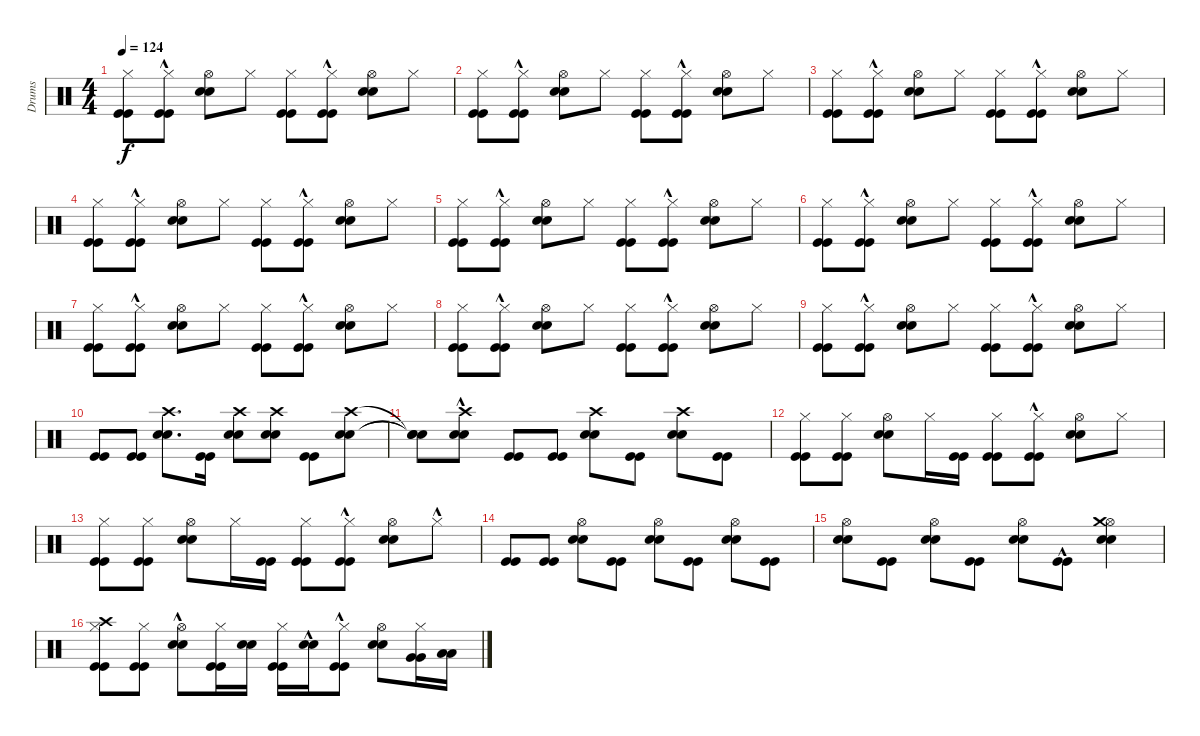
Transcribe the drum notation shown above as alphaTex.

\track ("Drums" "Drums") {instrument percussion}
\staff {score}
\articulation defaults
\ts (4 4)
\tempo 124
\clef neutral
\ks c
("Kick (hit)" "Kick (hit)" "Hi-Hat (closed)").8{dy f} ("Kick (hit)"{hac} "Kick (hit)"{hac} "Hi-Hat (closed)").8 ("Snare (hit) 2" "Snare (hit) 2" "Hi-Hat (open)").8 "Hi-Hat (closed)".8 ("Kick (hit)" "Kick (hit)" "Hi-Hat (closed)").8 ("Kick (hit)"{hac} "Kick (hit)"{hac} "Hi-Hat (closed)").8 ("Snare (hit) 2" "Snare (hit) 2" "Hi-Hat (open)").8 "Hi-Hat (closed)".8 |
("Kick (hit)" "Kick (hit)" "Hi-Hat (closed)").8 ("Kick (hit)"{hac} "Kick (hit)"{hac} "Hi-Hat (closed)").8 ("Snare (hit) 2" "Snare (hit) 2" "Hi-Hat (open)").8 "Hi-Hat (closed)".8 ("Kick (hit)" "Kick (hit)" "Hi-Hat (closed)").8 ("Kick (hit)"{hac} "Kick (hit)"{hac} "Hi-Hat (closed)").8 ("Snare (hit) 2" "Snare (hit) 2" "Hi-Hat (open)").8 "Hi-Hat (closed)".8 |
("Kick (hit)" "Kick (hit)" "Hi-Hat (closed)").8 ("Kick (hit)"{hac} "Kick (hit)"{hac} "Hi-Hat (closed)").8 ("Snare (hit) 2" "Snare (hit) 2" "Hi-Hat (open)").8 "Hi-Hat (closed)".8 ("Kick (hit)" "Kick (hit)" "Hi-Hat (closed)").8 ("Kick (hit)"{hac} "Kick (hit)"{hac} "Hi-Hat (closed)").8 ("Snare (hit) 2" "Snare (hit) 2" "Hi-Hat (open)").8 "Hi-Hat (closed)".8 |
("Kick (hit)" "Kick (hit)" "Hi-Hat (closed)").8 ("Kick (hit)"{hac} "Kick (hit)"{hac} "Hi-Hat (closed)").8 ("Snare (hit) 2" "Snare (hit) 2" "Hi-Hat (open)").8 "Hi-Hat (closed)".8 ("Kick (hit)" "Kick (hit)" "Hi-Hat (closed)").8 ("Kick (hit)"{hac} "Kick (hit)"{hac} "Hi-Hat (closed)").8 ("Snare (hit) 2" "Snare (hit) 2" "Hi-Hat (open)").8 "Hi-Hat (closed)".8 |
("Kick (hit)" "Kick (hit)" "Hi-Hat (closed)").8 ("Kick (hit)"{hac} "Kick (hit)"{hac} "Hi-Hat (closed)").8 ("Snare (hit) 2" "Snare (hit) 2" "Hi-Hat (open)").8 "Hi-Hat (closed)".8 ("Kick (hit)" "Kick (hit)" "Hi-Hat (closed)").8 ("Kick (hit)"{hac} "Kick (hit)"{hac} "Hi-Hat (closed)").8 ("Snare (hit) 2" "Snare (hit) 2" "Hi-Hat (open)").8 "Hi-Hat (closed)".8 |
("Kick (hit)" "Kick (hit)" "Hi-Hat (closed)").8 ("Kick (hit)"{hac} "Kick (hit)"{hac} "Hi-Hat (closed)").8 ("Snare (hit) 2" "Snare (hit) 2" "Hi-Hat (open)").8 "Hi-Hat (closed)".8 ("Kick (hit)" "Kick (hit)" "Hi-Hat (closed)").8 ("Kick (hit)"{hac} "Kick (hit)"{hac} "Hi-Hat (closed)").8 ("Snare (hit) 2" "Snare (hit) 2" "Hi-Hat (open)").8 "Hi-Hat (closed)".8 |
("Kick (hit)" "Kick (hit)" "Hi-Hat (closed)").8 ("Kick (hit)"{hac} "Kick (hit)"{hac} "Hi-Hat (closed)").8 ("Snare (hit) 2" "Snare (hit) 2" "Hi-Hat (open)").8 "Hi-Hat (closed)".8 ("Kick (hit)" "Kick (hit)" "Hi-Hat (closed)").8 ("Kick (hit)"{hac} "Kick (hit)"{hac} "Hi-Hat (closed)").8 ("Snare (hit) 2" "Snare (hit) 2" "Hi-Hat (open)").8 "Hi-Hat (closed)".8 |
("Kick (hit)" "Kick (hit)" "Hi-Hat (closed)").8 ("Kick (hit)"{hac} "Kick (hit)"{hac} "Hi-Hat (closed)").8 ("Snare (hit) 2" "Snare (hit) 2" "Hi-Hat (open)").8 "Hi-Hat (closed)".8 ("Kick (hit)" "Kick (hit)" "Hi-Hat (closed)").8 ("Kick (hit)"{hac} "Kick (hit)"{hac} "Hi-Hat (closed)").8 ("Snare (hit) 2" "Snare (hit) 2" "Hi-Hat (open)").8 "Hi-Hat (closed)".8 |
("Kick (hit)" "Kick (hit)" "Hi-Hat (closed)").8 ("Kick (hit)"{hac} "Kick (hit)"{hac} "Hi-Hat (closed)").8 ("Snare (hit) 2" "Snare (hit) 2" "Hi-Hat (open)").8 "Hi-Hat (closed)".8 ("Kick (hit)" "Kick (hit)" "Hi-Hat (closed)").8 ("Kick (hit)"{hac} "Kick (hit)"{hac} "Hi-Hat (closed)").8 ("Snare (hit) 2" "Snare (hit) 2" "Hi-Hat (open)").8 "Hi-Hat (closed)".8 |
("Kick (hit)" "Kick (hit)").8 ("Kick (hit)" "Kick (hit)").8 ("Snare (hit) 2" "Snare (hit) 2" "Crash high (hit)").8{d} ("Kick (hit)" "Kick (hit)").16 ("Snare (hit) 2" "Snare (hit) 2" "Crash high (hit)").8 ("Snare (hit) 2" "Snare (hit) 2" "Crash high (hit)").8 ("Kick (hit)" "Kick (hit)").8 ("Snare (hit) 2" "Snare (hit) 2" "Crash high (hit)").8 |
("Snare (hit)"{t} "Snare (hit)"{t} "Snare (hit)"{t}).8 ("Snare (hit) 2"{hac} "Snare (hit) 2"{hac} "Crash high (hit)"{hac}).8 ("Kick (hit)" "Kick (hit)").8 ("Kick (hit)" "Kick (hit)").8 ("Snare (hit) 2" "Snare (hit) 2" "Crash high (hit)").8 ("Kick (hit)" "Kick (hit)").8 ("Snare (hit) 2" "Snare (hit) 2" "Crash high (hit)").8 ("Kick (hit)" "Kick (hit)").8 |
("Kick (hit)" "Kick (hit)" "Hi-Hat (closed)").8 ("Kick (hit)" "Kick (hit)" "Hi-Hat (closed)").8 ("Snare (hit) 2" "Snare (hit) 2" "Hi-Hat (open)").8 "Hi-Hat (closed)".16 ("Kick (hit)" "Kick (hit)").16 ("Kick (hit)" "Kick (hit)" "Hi-Hat (closed)").8 ("Kick (hit)"{hac} "Kick (hit)"{hac} "Hi-Hat (closed)").8 ("Snare (hit) 2" "Snare (hit) 2" "Hi-Hat (open)").8 "Hi-Hat (closed)".8 |
("Kick (hit)" "Kick (hit)" "Hi-Hat (closed)").8 ("Kick (hit)" "Kick (hit)" "Hi-Hat (closed)").8 ("Snare (hit) 2" "Snare (hit) 2" "Hi-Hat (open)").8 "Hi-Hat (closed)".16 ("Kick (hit)" "Kick (hit)").16 ("Kick (hit)" "Kick (hit)" "Hi-Hat (closed)").8 ("Kick (hit)"{hac} "Kick (hit)"{hac} "Hi-Hat (closed)").8 ("Snare (hit) 2" "Snare (hit) 2" "Hi-Hat (open)").8 "Hi-Hat (closed)"{hac}.8 |
("Kick (hit)" "Kick (hit)").8 ("Kick (hit)" "Kick (hit)").8 ("Snare (hit) 2" "Snare (hit) 2" "Hi-Hat (open)").8 ("Kick (hit)" "Kick (hit)").8 ("Snare (hit) 2" "Snare (hit) 2" "Hi-Hat (open)").8 ("Kick (hit)" "Kick (hit)").8 ("Snare (hit) 2" "Snare (hit) 2" "Hi-Hat (open)").8 ("Kick (hit)" "Kick (hit)").8 |
("Snare (hit) 2" "Snare (hit) 2" "Hi-Hat (open)").8 ("Kick (hit)" "Kick (hit)").8 ("Snare (hit) 2" "Snare (hit) 2" "Hi-Hat (open)").8 ("Kick (hit)" "Kick (hit)").8 ("Snare (hit) 2" "Snare (hit) 2" "Hi-Hat (open)").8 ("Kick (hit)"{hac} "Kick (hit)"{hac}).8 ("Snare (hit) 2" "Snare (hit) 2" "Hi-Hat (open)" "Crash medium (hit)").4 |
("Kick (hit)" "Kick (hit)" "Hi-Hat (closed)" "Crash high (hit)").8 ("Kick (hit)" "Kick (hit)" "Hi-Hat (closed)").8 ("Snare (hit) 2"{hac} "Snare (hit) 2"{hac} "Hi-Hat (open)").8 ("Kick (hit)" "Kick (hit)" "Hi-Hat (closed)").16 ("Snare (hit) 2" "Snare (hit) 2").16 ("Kick (hit)" "Kick (hit)" "Hi-Hat (closed)").16 ("Snare (hit) 2"{hac} "Snare (hit) 2"{hac}).16 ("Kick (hit)"{hac} "Kick (hit)"{hac} "Hi-Hat (closed)").8 ("Snare (hit) 2" "Snare (hit) 2" "Hi-Hat (open)").8 ("Very Low Tom (hit)" "Very Low Tom (hit)" "Hi-Hat (closed)").16 ("Low Tom (hit)" "Low Tom (hit)").16
